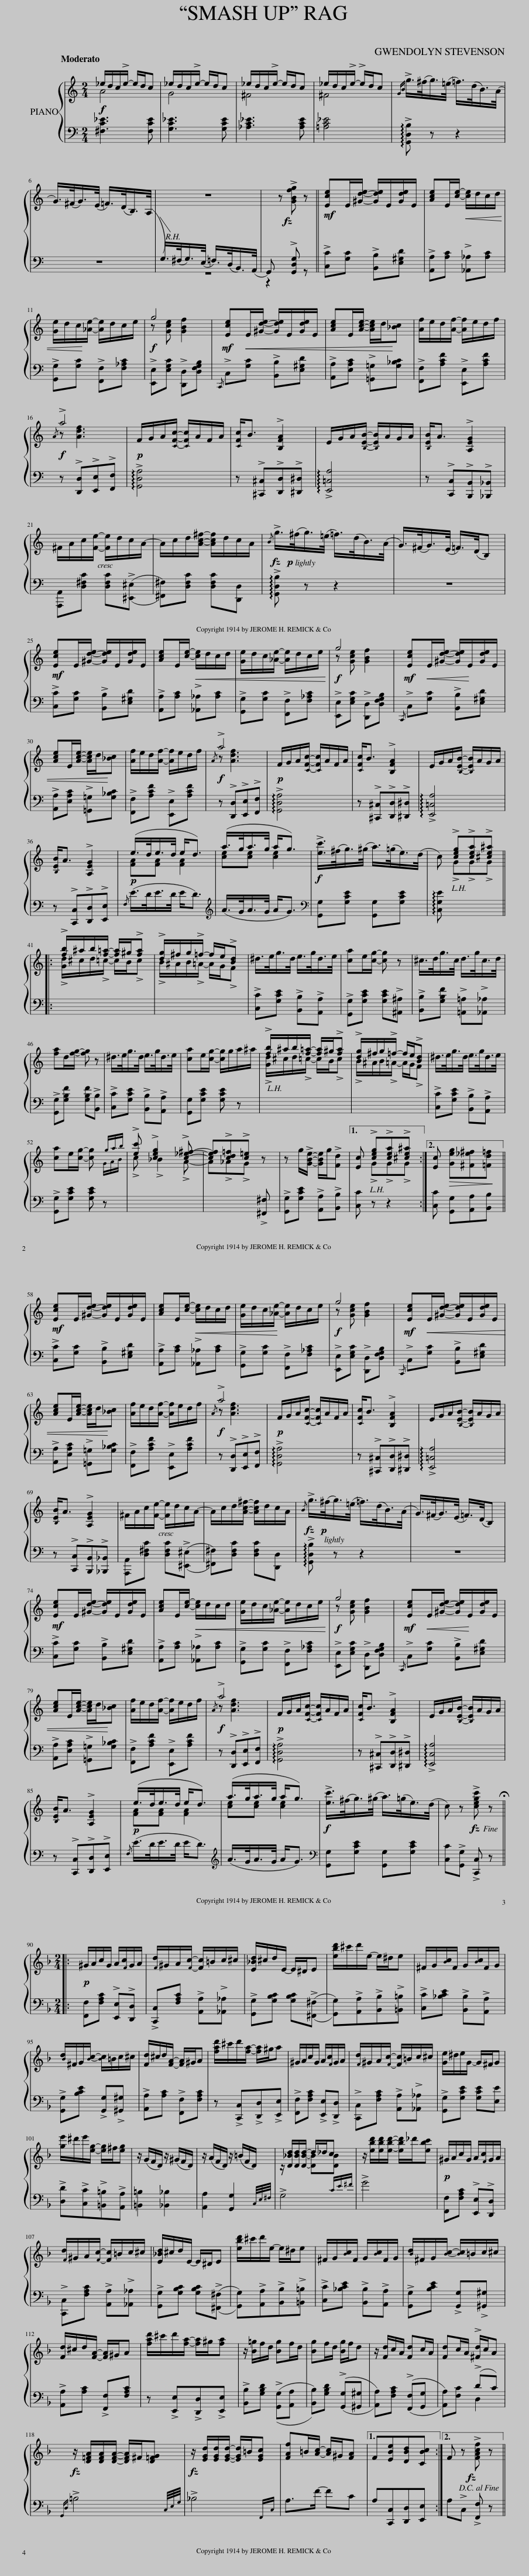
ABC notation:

X:1
%%score { ( 1 2 ) | ( 3 4 ) }
L:1/8
Q:1/4=95
M:2/4
I:linebreak $
K:C
V:1 treble
V:2 treble
V:3 bass
V:4 bass
V:1
!f! _e/d/c/!>!e/- e/d/c | _e/d/c/!>!e/- e/d/c | _e/d/c/!>!e/- e/d/c | _e/d/c/!>!e/- !>!e/d/c |{GB} !>!g/>(^f/g/>)(=e/ =f/>)(d/B/>)(A/ |$ %5
 G/>)(^F/G/>)(E/ =F/>)(D/B,/>)A,/ | z4 | x z !>![GBfg] z ||!mf! [Ece]E/[^Gde]/- [Gde]/E/[Gde]/E/ | [Ace]E/[ce]/-!<(! [ce]/d/c/d/ |$ %10
 [Ge]/d/c/[_Ae]/-!<)! [Ae]/d/c/e/ |!f! g4 |!mf! [Ece]!<(!E/[^Gde]/- [Gde]/E/[Gde]/E/ | [Ace]E/[Ace]/- [Ace]/d/!<)![_Bc] | [Af]/e/d/[Af]/- [Af]/e/d/f/ |$ %15
!f!{/A} !>!a4 |!p! F/G/A/[CFc]/- [CFc]/A/F/A/ | [CFc]<B !>![B,FA]2 | E/G/A/[B,EB]/- [B,EB]/A/G/A/ | [B,EB]<A !>![A,EG]2 |$ %20
 ^F/A/c/[Fe]/- [Fe]/d/c/A/- | A/c/d/[Ac^f]/- [Acf]/d/c/A/ |!p!{/B} !>!g/>(^f/g/>)(=e/ =f/>)(d/B/>)(A/ | G/>)(^F/G/>)(E/ =F/>)(D/B,) |$!mf! [Ece]E/[^Gde]/- [Gde]/E/[Gde]/E/ | %25
 [Ace]E/[ce]/-!<(! [ce]/d/c/d/ | [Ge]/d/c/[_Ae]/- [Ae]/d/c/e/!<)! |!f! g4 |!mf! [Ece]!<(!E/[^Gde]/- [Gde]/E/[Gde]/E/ |$ [Ace]E/[Ace]/- [Ace]/d/!<)![_Bc] | %30
 [Af]/e/d/[Af]/- [Af]/e/d/f/ |!f!{/A} !>!a4 |!p! F/G/A/[CFc]/- [CFc]/A/F/A/ | [CFc]<B !>![B,FA]2 | E/G/A/[B,EB]/- [B,EB]/A/G/A/ |$ %35
 [B,EB]<A !>![A,EG]2 |!p! (e/>d/e/>d/ e<d) | (a/>g/a/>g/ a<g) |!f! !>![ec']/>(^f/g/>)(^g/ a/>)(=g/e/>)(d/ | c) !>![ceg]!>![cea]!>![^ce^a] |:$ %40
 !>![fb]/^a/b/[f=a]/- [fa]/^g/!>![fa] | !>![dg]/^f/g/!>!=f/- f/e/!>![Bd] | ^d/>e/g/>d/ e/>g/d/>e/ | [ca]e/[cg]/- [cg] z | ^c/>d/g/>c/ d/>g/c/>d/ |$ %45
 [fa]d/[fg]/- [fg] z | ^d/>e/g/>d/ e/>g/d/>e/ | [ca]e/[cg]/- [cg]/g/a/^a/ | !>![fb]/^a/b/[f=a]/- [fa]/^g/!>![fa] | !>![dg]/^f/g/!>!=f/- f/e/!>![Bd] | %50
 ^d/>e/g/>d/ e/>g/d/>e/ |$ [ca]e/[cg]/- [cg] (3g/a/b/ | !>![ec'] !>![ceg]2 !>![c_e^f]- | [cef]!>![cd=f]!>![c=e] z | z g/!>![GBe]/- [GBe]/g/!>![Fd] |1 %55
 [Ec] !>![ceg]!>![cea]!>![^ce^a] :|2 [Ec]!>(! [Geg][^F_e^f][=Fd=f]!>)! ||$!mf! [Ece]E/[^Gde]/- [Gde]/E/[Gde]/E/ | [Ace]E/[ce]/-!<(! [ce]/d/c/d/ | [Ge]/d/c/[_Ae]/-!<)! [Ae]/d/c/e/ | %60
!f! g4 |!mf! [Ece]!<(!E/[^Gde]/- [Gde]/E/[Gde]/E/ |$ [Ace]E/[Ace]/- [Ace]/d/!<)![_Bc] | [Af]/e/d/[Af]/- [Af]/e/d/f/ |!f!{/A} !>!a4 | %65
!p! F/G/A/[CFc]/- [CFc]/A/F/A/ | [CFc]<B !>![B,FA]2 | E/G/A/[B,EB]/- [B,EB]/A/G/A/ |$ [B,EB]<A !>![A,EG]2 | ^F/A/c/[Fe]/- [Fe]/d/c/A/- | %70
 A/c/d/[Ac^f]/- [Acf]/d/c/A/ |!p!{/B} !>!g/>(^f/g/>)(=e/ =f/>)(d/B/>)(A/ | G/>)(^F/G/>)(E/ =F/>)(D/B,) |$!mf! [Ece]E/[^Gde]/- [Gde]/E/[Gde]/E/ | [Ace]E/[ce]/-!<(! [ce]/d/c/d/ | %75
 [Ge]/d/c/[_Ae]/- [Ae]/d/c/e/!<)! |!f! g4 |!mf! [Ece]!<(!E/[^Gde]/- [Gde]/E/[Gde]/E/ |$ [Ace]E/[Ace]/- [Ace]/d/!<)![_Bc] | [Af]/e/d/[Af]/- [Af]/e/d/f/ | %80
!f!{/A} !>!a4 |!p! F/G/A/[CFc]/- [CFc]/A/F/A/ | [CFc]<B !>![B,FA]2 | E/G/A/[B,EB]/- [B,EB]/A/G/A/ |$ [B,EB]<A !>![A,EG]2 | %85
!p! (e/>d/e/>d/ e<d) | (a/>g/a/>g/ a<g) |!f! !>![ec']/>(^f/g/>)(^g/ a/>)(=g/e/>)(d/ | c) z !>![cegc'] z!fine! |:$[K:F][M:2/4]!p! ^G/A/c/G/ A/[Fc]/G/A/ | %90
 [Fd]/^G/A/[Fc]/- [Fc]/=B/c/^c/ | [E_Bd]/^c/d/E/- E/^D/E | [ebd']/^c'/d'/e/- e/^d/e | ^F/G/[Bc]/F/ G/[Bc]/F/G/ |$ [Bd]/^F/G/[Bc]/- [Bc]/=B/c/^c/ | %95
 [Fd]/^c/d/[FA]/- [FA]/^G/A | [fad']/^c'/d'/[fa]/- [fa]/^g/a | ^G/A/c/G/ A/[Fc]/G/A/ | [Fd]/^G/A/[Fc]/- [Fc]/=B/c/^c/ | [Ge]/^d/e/G/- G/^F/G |$ %100
 [ge']/^d'/e'/[eg]/- [eg]/^f/[eg] | z/ (G/F/D/) z/ (^G/F/D/) | z/ (A/F/D/) z/ (=B/F/D/) | z/ [D_Bd]/[DBd]/[DBd]/- d/_d/c | z/ [ebd']/[ebd']/[ebd']/- [ebd']/_d'/[ebc'] | %105
!p! ^G/A/c/G/ A/[Fc]/G/A/ |$ [Fd]/^G/A/[Fc]/- [Fc]/=B/c/^c/ | [E_Bd]/^c/d/E/- E/^D/E | [ebd']/^c'/d'/e/- e/^d/e | ^F/G/[Bc]/F/ G/[Bc]/F/G/ | %110
 [Bd]/^F/G/[Bc]/- [Bc]/=B/c/^c/ |$ [Fd]/^c/d/[FA]/- [FA]/^G/A | [fad']/^c'/d'/[fa]/- [fa]/^g/[fa] | z/ [B=g]/f/d/ [Bg]f/d/ | [Bg]f/d/ [Bg]/f/d | %115
 z/ [Fd]/c/A/ [Fd]c/A/ | [Fd]c/A/ !>![^Fd]/c/A |$ z/ [D=FA]/[DFA]/[DFA]/- [DFA]/^F/[D=FG] | z/ [EGd]/[EGd]/[EGd]/- [EGd]/=B/[EGc] | [FAf]=B/[Ac]/- [Ac]/^G/[FA] |1 %120
 F[EBe][DBd][CBc] :|2 F z !>![FAcf] z!D.C.! || %122
V:2
 A4 | G4 | ^F4 | ^F4 | x4 |$ %5
 x4 | x4 | x4 || x4 | x4 |$ %10
 x4 | z [Gce] [GBf]2 | x4 | x4 | x4 |$ %15
 z [Adf]3 | x4 | x4 | x4 | x4 |$ %20
 x4 | x4 | x4 | x4 |$ x4 | %25
 x4 | x4 | z [Gce] [GBf]2 | x4 |$ x4 | %30
 x4 | z [Adf]3 | x4 | x4 | x4 |$ %35
 x4 | [FA][FA] [FA]2 | [ce][ce] [ce]2 | x4 | x !>!G!>!G!>!G |:$ %40
 !>![Gd]/^c/d/!>!=c/- c/B/!>!c | !>!B/^A/B/!>!=A/- A/G/!>!F | x4 | x4 | x4 |$ %45
 x4 | x4 | x4 | !>![Gd]/^c/d/!>!=c/- c/B/!>!c | !>!B/^A/B/!>!=A/- A/G/!>!F | %50
 x4 |$ x3 (3G/A/B/ | !>!c !>!_B2 !>!A- | A!>!_A!>!G x | x4 |1 %55
 x !>!G!>!G!>!G :|2 x4 ||$ x4 | x4 | x4 | %60
 z [Gce] [GBf]2 | x4 |$ x4 | x4 | z [Adf]3 | %65
 x4 | x4 | x4 |$ x4 | x4 | %70
 x4 | x4 | x4 |$ x4 | x4 | %75
 x4 | z [Gce] [GBf]2 | x4 |$ x4 | x4 | %80
 z [Adf]3 | x4 | x4 | x4 |$ x4 | %85
 [FA][FA] [FA]2 | [ce][ce] [ce]2 | x4 | x4 |:$[K:F][M:2/4] x4 | %90
 x4 | x4 | x4 | x4 |$ x4 | %95
 x4 | x4 | x4 | x4 | x4 |$ %100
 x4 | x4 | x4 | x2 [DB][DB] | x4 | %105
 x4 |$ x4 | x4 | x4 | x4 | %110
 x4 |$ x4 | x4 | x4 | x4 | %115
 x4 | x4 |$ x4 | x4 | x4 |1 %120
 x4 :|2 x4 || %122
V:3
 [^F,C_E]3 [F,CE] | [G,C_E]3 [G,CE] | [_A,C_E]3 [A,CE] | [=A,C_E]4 | !arpeggio!!>![G,,D,B,] z z2 |$ %5
 z4 | z4 | G,, x !>![G,,D,G,] z || !>![C,C][G,C] !>![B,,B,][E,^G,D] | !>![A,,A,][A,C] !>![_A,,_A,][A,C] |$ %10
 !>![G,,G,][G,C] !>![F,,F,][F,_A,C] | !>![E,,E,][E,G,C] !>![D,,D,][D,F,G,B,] |{/C,,} !>!C,[G,C] !>![B,,B,][E,^G,D] | !>![A,,A,][E,A,C] !>![=G,,=G,][G,_B,C] | !>![F,,F,][A,CF] !>![E,,E,][A,CF] |$ %15
 z !>![D,,D,]!>![E,,E,]!>![F,,F,] | !arpeggio!!>![G,,D,A,]4 | z !>![^C,,^C,]!>![D,,D,]!>![^D,,^D,] | !arpeggio!!>![E,,=C,A,]4 | z !>![C,,C,]!>![B,,,B,,]!>![_B,,,_B,,] |$ %20
 [A,,,A,,][D,^F,C] [D,F,C]((!>![^E,,^E,] | [^F,,^F,]))[D,F,C] [D,F,C][D,,D,] | !arpeggio!!>![G,,D,B,] z z2 | z4 |$ !>![C,C][G,C] !>![B,,B,][E,^G,D] | %25
 !>![A,,A,][A,C] !>![_A,,_A,][A,C] | !>![G,,G,][G,C] !>![F,,F,][F,_A,C] | !>![E,,E,][E,G,C] !>![D,,D,][D,F,G,B,] |{/C,,} !>!C,[G,C] !>![B,,B,][E,^G,D] |$ !>![A,,A,][E,A,C] !>![=G,,=G,][G,_B,C] | %30
 !>![F,,F,][A,CF] !>![E,,E,][A,CF] | z !>![D,,D,]!>![E,,E,]!>![F,,F,] | !arpeggio!!>![G,,D,A,]4 | z !>![^C,,^C,]!>![D,,D,]!>![^D,,^D,] | !arpeggio!!>![E,,=C,A,]4 |$ %35
 z !>![C,,C,]!>![D,,D,]!>![E,,E,] |{/F,} (E/>D/E/>D/ E<D) |[K:treble] (A/>G/A/>G/ A<G) |[K:bass] [G,,G,][G,CE] [G,,G,][G,CE] | !arpeggio![C,G,E] x3 |:$ %40
 x4 | x4 | !>![C,C][G,CE] !>![B,,B,]!>![A,,A,] | !>![G,,G,][G,CE] [G,CE]!>![^A,,^A,] | !>![B,,B,][G,B,F] !>![=A,,=A,]!>![_A,,_A,] |$ %45
 !>![G,,G,][G,B,F] [G,B,F]!>![B,,B,] | !>![C,C][G,CE] !>![B,,B,]!>![A,,A,] | [G,,G,][G,CE] [G,CE] z | x4 | x4 | %50
 !>![C,C][G,CE] !>![B,,B,]!>![A,,A,] |$ !>![G,,G,][G,CE] [G,CE] z | x4 | x3 !>![^F,,^F,] | !>![G,,G,][G,CE] !>![A,,A,]!>![B,,B,] |1 %55
 [C,C] z z2 :|2 [C,C] [G,,G,][A,,A,][B,,B,] ||$ !>![C,C][G,C] !>![B,,B,][E,^G,D] | !>![A,,A,][A,C] !>![_A,,_A,][A,C] | !>![G,,G,][G,C] !>![F,,F,][F,_A,C] | %60
 !>![E,,E,][E,G,C] !>![D,,D,][D,F,G,B,] |{/C,,} !>!C,[G,C] !>![B,,B,][E,^G,D] |$ !>![A,,A,][E,A,C] !>![=G,,=G,][G,_B,C] | !>![F,,F,][A,CF] !>![E,,E,][A,CF] | z !>![D,,D,]!>![E,,E,]!>![F,,F,] | %65
 !arpeggio!!>![G,,D,A,]4 | z !>![^C,,^C,]!>![D,,D,]!>![^D,,^D,] | !arpeggio!!>![E,,=C,A,]4 |$ z !>![C,,C,]!>![B,,,B,,]!>![_B,,,_B,,] | [A,,,A,,][D,^F,C] [D,F,C]((!>![^E,,^E,] | %70
 [^F,,^F,]))[D,F,C] [D,F,C][D,,D,] | !arpeggio!!>![G,,D,B,] z z2 | z4 |$ !>![C,C][G,C] !>![B,,B,][E,^G,D] | !>![A,,A,][A,C] !>![_A,,_A,][A,C] | %75
 !>![G,,G,][G,C] !>![F,,F,][F,_A,C] | !>![E,,E,][E,G,C] !>![D,,D,][D,F,G,B,] |{/C,,} !>!C,[G,C] !>![B,,B,][E,^G,D] |$ !>![A,,A,][E,A,C] !>![=G,,=G,][G,_B,C] | !>![F,,F,][A,CF] !>![E,,E,][A,CF] | %80
 z !>![D,,D,]!>![E,,E,]!>![F,,F,] | !arpeggio!!>![G,,D,A,]4 | z !>![^C,,^C,]!>![D,,D,]!>![^D,,^D,] | !arpeggio!!>![E,,C,A,]4 |$ z !>![C,,C,]!>![D,,D,]!>![E,,E,] | %85
{/F,} (E/>D/E/>D/ E<D) |[K:treble] (A/>G/A/>G/ A<G) |[K:bass] [G,,G,][G,CE] [G,,G,][G,CE] | [C,C]!>![G,,G,] !>![C,,C,] z |:$[K:F][M:2/4] [F,,F,][F,A,C] !>![E,,E,]!>![D,,D,] | %90
 !>![C,,C,][F,A,C] !>![A,,A,]!>![_A,,_A,] | !>![G,,G,][G,B,C] [G,B,C]((!>![^F,,^F,] | [G,,G,]))!>![A,,A,]!>![B,,B,]!>![=B,,=B,] | !>![C,C][_B,CE] !>![B,,B,]!>![A,,A,] |$ !>![G,,G,][B,CE] !>![G,,G,]!>![^G,,^G,] | %95
 !>![A,,A,][A,C] !>![F,,F,][F,A,C] | z !>![C,,C,]!>![D,,D,]!>![E,,E,] | !>![F,,F,][F,A,C] !>![E,,E,]!>![D,,D,] | !>![C,,C,][F,A,C] !>![A,,A,]!>![_A,,_A,] | !>![G,,G,][G,CE] [G,CE][E,E] |$ %100
 !>![D,D]!>![C,C]!>![=B,,=B,]!>![A,,A,] | [=B,,=B,]2 [_B,,_B,]2 | [A,,A,]2 [G,,G,]3/2 (3C,/4E,/4^F,/4 | !>!G,3 (3C/E/^F/ | !>!G4 | %105
 [F,,F,][F,A,C] !>![E,,E,]!>![D,,D,] |$ !>![C,,C,][F,A,C] !>![A,,A,]!>![_A,,_A,] | !>![G,,G,][G,B,C] [G,B,C]((!>![^F,,^F,] | [G,,G,]))!>![A,,A,]!>![B,,B,]!>![=B,,=B,] | !>![C,C][_B,CE] !>![B,,B,]!>![A,,A,] | %110
 !>![G,,G,][B,CE] !>![G,,G,]!>![^G,,^G,] |$ !>![A,,A,][A,C] !>![F,,F,][F,A,C] | z !>![E,,E,]!>![D,,D,]!>![E,,E,] | !>![B,,B,][G,B,D] ((!>![G,,G,][A,,A,] | [B,,B,]))[G,B,D] ((!>![G,,G,][^G,,^G,] | %115
 [A,,A,]))[F,A,C] ((!>![F,,F,][G,,G,] | [A,,A,]))[F,C] (!>!DC) |${G,,D,} !>!=B,7/2 (3C,/4E,/4G,/4 | !>!_B,3 F,,/C,/ | A,>F- FC |1 %120
 A,[C,,C,][D,,D,][E,,E,] :|2 A,!>!C, !>![F,,F,] z || %122
V:4
 x4 | x4 | x4 | x4 | x4 |$ %5
 x4 | G,/>(^F,/G,/>)(E,/ =F,/>)(D,/B,,/>)A,,/ | z2 x2 || x4 | x4 |$ %10
 x4 | x4 | x4 | x4 | x4 |$ %15
 x4 | x4 | x4 | x4 | x4 |$ %20
 x4 | x4 | x4 | x4 |$ x4 | %25
 x4 | x4 | x4 | x4 |$ x4 | %30
 x4 | x4 | x4 | x4 | x4 |$ %35
 x4 | x4 |[K:treble] x4 |[K:bass] x4 | x4 |:$ %40
 x4 | x4 | x4 | x4 | x4 |$ %45
 x4 | x4 | x4 | x4 | x4 | %50
 x4 |$ x4 | x4 | x4 | x4 |1 %55
 x4 :|2 x4 ||$ x4 | x4 | x4 | %60
 x4 | x4 |$ x4 | x4 | x4 | %65
 x4 | x4 | x4 |$ x4 | x4 | %70
 x4 | x4 | x4 |$ x4 | x4 | %75
 x4 | x4 | x4 |$ x4 | x4 | %80
 x4 | x4 | x4 | x4 |$ x4 | %85
 x4 |[K:treble] x4 |[K:bass] x4 | x4 |:$[K:F][M:2/4] x4 | %90
 x4 | x4 | x4 | x4 |$ x4 | %95
 x4 | x4 | x4 | x4 | x4 |$ %100
 x4 | x4 | x4 | x4 | x4 | %105
 x4 |$ x4 | x4 | x4 | x4 | %110
 x4 |$ x4 | x4 | x4 | x4 | %115
 x4 | x2 D,2 |$ x4 | x4 | x4 |1 %120
 x4 :|2 x4 || %122
